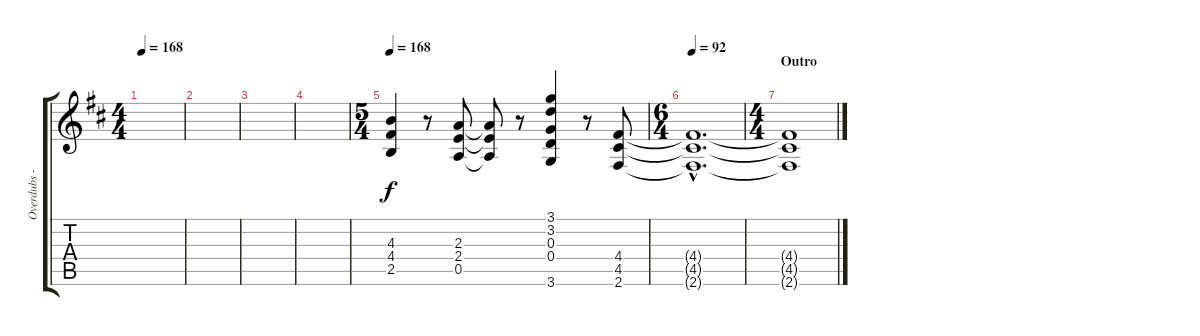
\track ("Overdubs - Chris Caffery" "Overdubs -") {instrument distortionguitar}
\staff {score tabs}
\tuning (E4 B3 G3 D3 A2 E2) {hide}
\ts (4 4)
\tempo 168
\clef g2
\ks d
|
|
|
|
\ts (5 4)
\tempo 168
(4.3 4.4 2.5).4 r.8 (2.3 2.4 0.5).8 (2.3{t} 2.4{t} 0.5{t}).8 r.8 (3.1 3.2 0.3 0.4 3.6).4 r.8 (4.4 4.5 2.6).8{volume 3} |
\ts (6 4)
\tempo 92
(4.4{hac t} 4.5{hac t} 2.6{hac t}).1{d} |
\ts (4 4)
\section ("" "Outro")
(4.4{t} 4.5{t} 2.6{t}).1
